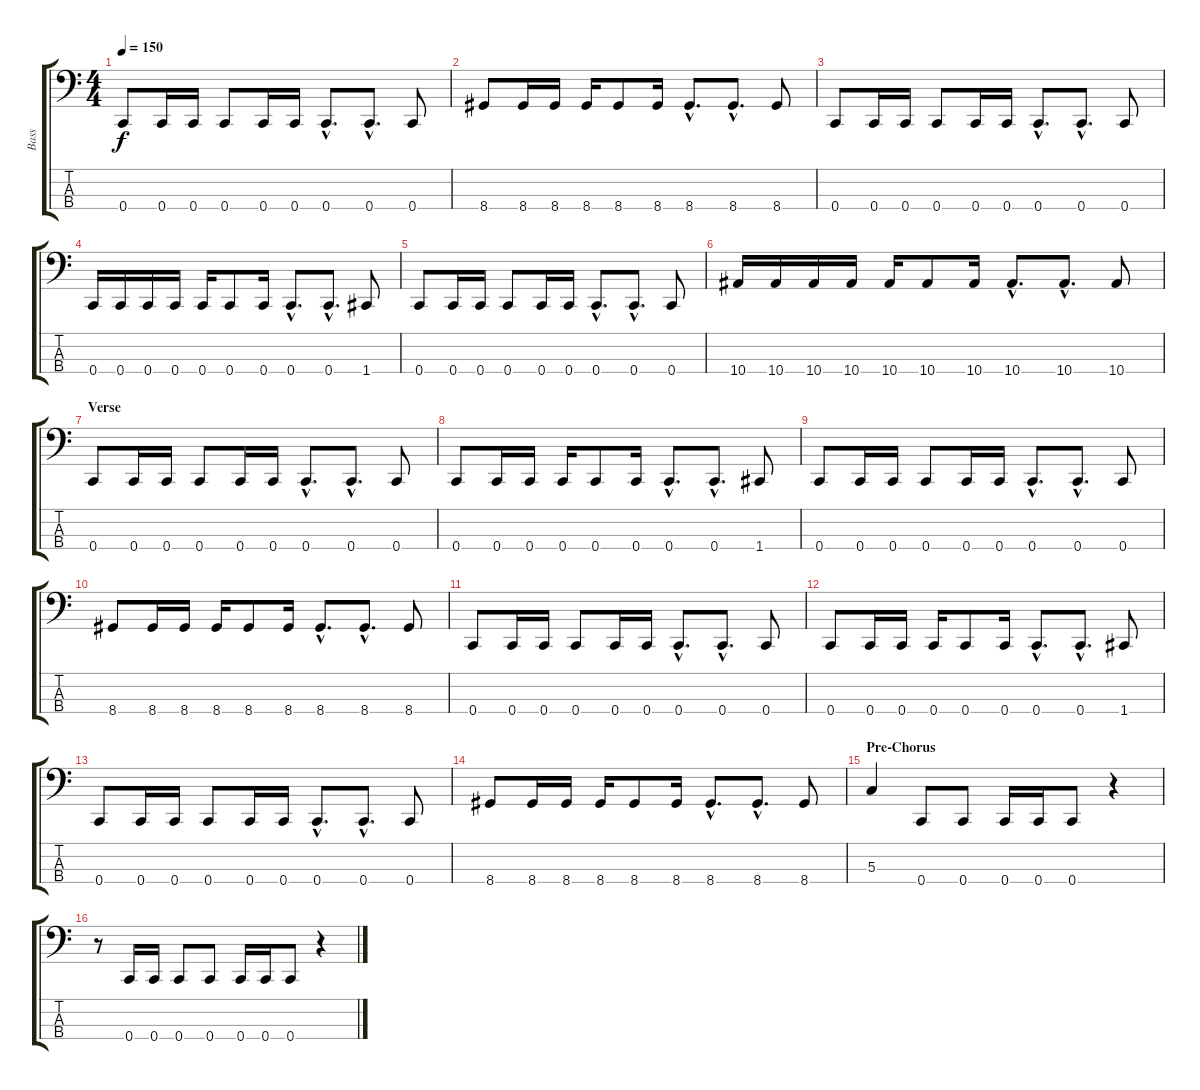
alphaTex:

\track ("Bass" "Bass") {instrument electricbasspick}
\staff {score tabs}
\tuning (F2 C2 G1 C1) {hide}
\ts (4 4)
\tempo 150
\clef f4
\ks c
0.4.8{dy f} 0.4.16 0.4.16 0.4.8 0.4.16 0.4.16 0.4{hac}.8{d} 0.4{hac}.8{d} 0.4.8 |
8.4.8 8.4.16 8.4.16 8.4.16 8.4.8 8.4.16 8.4{hac}.8{d} 8.4{hac}.8{d} 8.4.8 |
0.4.8 0.4.16 0.4.16 0.4.8 0.4.16 0.4.16 0.4{hac}.8{d} 0.4{hac}.8{d} 0.4.8 |
0.4.16 0.4.16 0.4.16 0.4.16 0.4.16 0.4.8 0.4.16 0.4{hac}.8{d} 0.4{hac}.8{d} 1.4.8 |
0.4.8 0.4.16 0.4.16 0.4.8 0.4.16 0.4.16 0.4{hac}.8{d} 0.4{hac}.8{d} 0.4.8 |
10.4.16 10.4.16 10.4.16 10.4.16 10.4.16 10.4.8 10.4.16 10.4{hac}.8{d} 10.4{hac}.8{d} 10.4.8 |
\section ("" "Verse")
0.4.8 0.4.16 0.4.16 0.4.8 0.4.16 0.4.16 0.4{hac}.8{d} 0.4{hac}.8{d} 0.4.8 |
0.4.8 0.4.16 0.4.16 0.4.16 0.4.8 0.4.16 0.4{hac}.8{d} 0.4{hac}.8{d} 1.4.8 |
0.4.8 0.4.16 0.4.16 0.4.8 0.4.16 0.4.16 0.4{hac}.8{d} 0.4{hac}.8{d} 0.4.8 |
8.4.8 8.4.16 8.4.16 8.4.16 8.4.8 8.4.16 8.4{hac}.8{d} 8.4{hac}.8{d} 8.4.8 |
0.4.8 0.4.16 0.4.16 0.4.8 0.4.16 0.4.16 0.4{hac}.8{d} 0.4{hac}.8{d} 0.4.8 |
0.4.8 0.4.16 0.4.16 0.4.16 0.4.8 0.4.16 0.4{hac}.8{d} 0.4{hac}.8{d} 1.4.8 |
0.4.8 0.4.16 0.4.16 0.4.8 0.4.16 0.4.16 0.4{hac}.8{d} 0.4{hac}.8{d} 0.4.8 |
8.4.8 8.4.16 8.4.16 8.4.16 8.4.8 8.4.16 8.4{hac}.8{d} 8.4{hac}.8{d} 8.4.8 |
\section ("" "Pre-Chorus")
5.3.4 0.4.8 0.4.8 0.4.16 0.4.16 0.4.8 r.4 |
r.8 0.4.16 0.4.16 0.4.8 0.4.8 0.4.16 0.4.16 0.4.8 r.4
